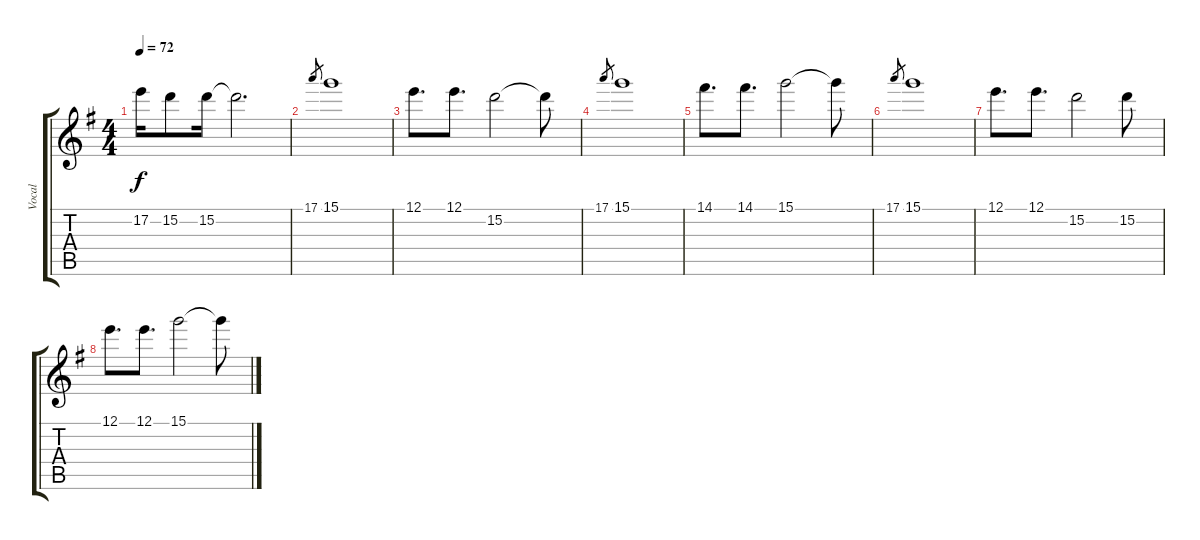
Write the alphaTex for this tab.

\track ("Vocal" "Vocal") {instrument acousticguitarsteel}
\staff {score tabs}
\tuning (E4 B3 G3 D3 A2 E2) {hide}
\ts (4 4)
\tempo 72
\clef g2
\ks g
17.2.16{dy f} 15.2.8 15.2.16 15.2{t}.2{d} |
17.1.8{gr} 15.1.1 |
12.1.8{d} 12.1.8{d} 15.2.2 15.2{t}.8 |
17.1.8{gr} 15.1.1 |
14.1.8{d} 14.1.8{d} 15.1.2 15.1{t}.8 |
17.1.8{gr} 15.1.1 |
12.1.8{d} 12.1.8{d} 15.2.2 15.2.8 |
12.1.8{d} 12.1.8{d} 15.1.2 15.1{t}.8
